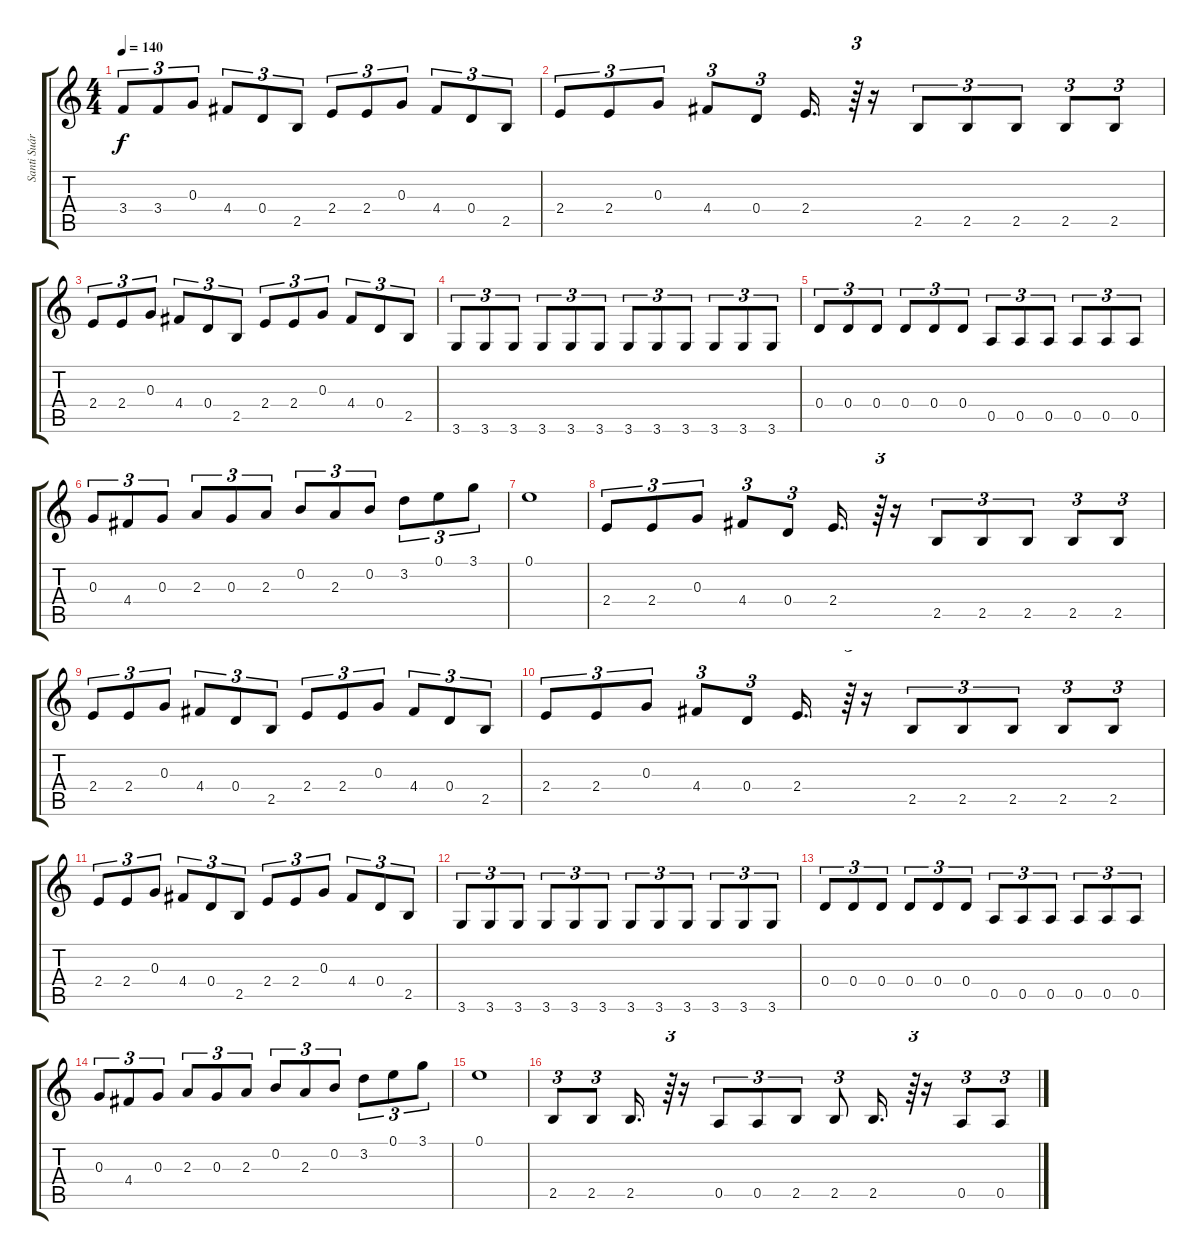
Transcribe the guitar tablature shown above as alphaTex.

\track ("Santi Suárez" "Santi Suár") {instrument electricguitarclean}
\staff {score tabs}
\tuning (E4 B3 G3 D3 A2 E2) {hide}
\ts (4 4)
\tempo 140
\clef g2
\ks c
3.4.8{tu (3 2) dy f} 3.4.8{tu (3 2)} 0.3.8{tu (3 2)} 4.4.8{tu (3 2)} 0.4.8{tu (3 2)} 2.5.8{tu (3 2)} 2.4.8{tu (3 2)} 2.4.8{tu (3 2)} 0.3.8{tu (3 2)} 4.4.8{tu (3 2)} 0.4.8{tu (3 2)} 2.5.8{tu (3 2)} |
2.4.8{tu (3 2)} 2.4.8{tu (3 2)} 0.3.8{tu (3 2)} 4.4.8{tu (3 2)} 0.4.8{tu (3 2)} 2.4.16{d} r.64{tu (3 2)} r.16 2.5.8{tu (3 2)} 2.5.8{tu (3 2)} 2.5.8{tu (3 2)} 2.5.8{tu (3 2)} 2.5.8{tu (3 2)} |
2.4.8{tu (3 2)} 2.4.8{tu (3 2)} 0.3.8{tu (3 2)} 4.4.8{tu (3 2)} 0.4.8{tu (3 2)} 2.5.8{tu (3 2)} 2.4.8{tu (3 2)} 2.4.8{tu (3 2)} 0.3.8{tu (3 2)} 4.4.8{tu (3 2)} 0.4.8{tu (3 2)} 2.5.8{tu (3 2)} |
3.6.8{tu (3 2)} 3.6.8{tu (3 2)} 3.6.8{tu (3 2)} 3.6.8{tu (3 2)} 3.6.8{tu (3 2)} 3.6.8{tu (3 2)} 3.6.8{tu (3 2)} 3.6.8{tu (3 2)} 3.6.8{tu (3 2)} 3.6.8{tu (3 2)} 3.6.8{tu (3 2)} 3.6.8{tu (3 2)} |
0.4.8{tu (3 2)} 0.4.8{tu (3 2)} 0.4.8{tu (3 2)} 0.4.8{tu (3 2)} 0.4.8{tu (3 2)} 0.4.8{tu (3 2)} 0.5.8{tu (3 2)} 0.5.8{tu (3 2)} 0.5.8{tu (3 2)} 0.5.8{tu (3 2)} 0.5.8{tu (3 2)} 0.5.8{tu (3 2)} |
0.3.8{tu (3 2)} 4.4.8{tu (3 2)} 0.3.8{tu (3 2)} 2.3.8{tu (3 2)} 0.3.8{tu (3 2)} 2.3.8{tu (3 2)} 0.2.8{tu (3 2)} 2.3.8{tu (3 2)} 0.2.8{tu (3 2)} 3.2.8{tu (3 2)} 0.1.8{tu (3 2)} 3.1.8{tu (3 2)} |
0.1.1 |
2.4.8{tu (3 2)} 2.4.8{tu (3 2)} 0.3.8{tu (3 2)} 4.4.8{tu (3 2)} 0.4.8{tu (3 2)} 2.4.16{d} r.64{tu (3 2)} r.16 2.5.8{tu (3 2)} 2.5.8{tu (3 2)} 2.5.8{tu (3 2)} 2.5.8{tu (3 2)} 2.5.8{tu (3 2)} |
2.4.8{tu (3 2)} 2.4.8{tu (3 2)} 0.3.8{tu (3 2)} 4.4.8{tu (3 2)} 0.4.8{tu (3 2)} 2.5.8{tu (3 2)} 2.4.8{tu (3 2)} 2.4.8{tu (3 2)} 0.3.8{tu (3 2)} 4.4.8{tu (3 2)} 0.4.8{tu (3 2)} 2.5.8{tu (3 2)} |
2.4.8{tu (3 2)} 2.4.8{tu (3 2)} 0.3.8{tu (3 2)} 4.4.8{tu (3 2)} 0.4.8{tu (3 2)} 2.4.16{d} r.64{tu (3 2)} r.16 2.5.8{tu (3 2)} 2.5.8{tu (3 2)} 2.5.8{tu (3 2)} 2.5.8{tu (3 2)} 2.5.8{tu (3 2)} |
2.4.8{tu (3 2)} 2.4.8{tu (3 2)} 0.3.8{tu (3 2)} 4.4.8{tu (3 2)} 0.4.8{tu (3 2)} 2.5.8{tu (3 2)} 2.4.8{tu (3 2)} 2.4.8{tu (3 2)} 0.3.8{tu (3 2)} 4.4.8{tu (3 2)} 0.4.8{tu (3 2)} 2.5.8{tu (3 2)} |
3.6.8{tu (3 2)} 3.6.8{tu (3 2)} 3.6.8{tu (3 2)} 3.6.8{tu (3 2)} 3.6.8{tu (3 2)} 3.6.8{tu (3 2)} 3.6.8{tu (3 2)} 3.6.8{tu (3 2)} 3.6.8{tu (3 2)} 3.6.8{tu (3 2)} 3.6.8{tu (3 2)} 3.6.8{tu (3 2)} |
0.4.8{tu (3 2)} 0.4.8{tu (3 2)} 0.4.8{tu (3 2)} 0.4.8{tu (3 2)} 0.4.8{tu (3 2)} 0.4.8{tu (3 2)} 0.5.8{tu (3 2)} 0.5.8{tu (3 2)} 0.5.8{tu (3 2)} 0.5.8{tu (3 2)} 0.5.8{tu (3 2)} 0.5.8{tu (3 2)} |
0.3.8{tu (3 2)} 4.4.8{tu (3 2)} 0.3.8{tu (3 2)} 2.3.8{tu (3 2)} 0.3.8{tu (3 2)} 2.3.8{tu (3 2)} 0.2.8{tu (3 2)} 2.3.8{tu (3 2)} 0.2.8{tu (3 2)} 3.2.8{tu (3 2)} 0.1.8{tu (3 2)} 3.1.8{tu (3 2)} |
0.1.1 |
2.5.8{tu (3 2)} 2.5.8{tu (3 2)} 2.5.16{d} r.64{tu (3 2)} r.16 0.5.8{tu (3 2)} 0.5.8{tu (3 2)} 2.5.8{tu (3 2)} 2.5.8{tu (3 2)} 2.5.16{d} r.64{tu (3 2)} r.16 0.5.8{tu (3 2)} 0.5.8{tu (3 2)}
